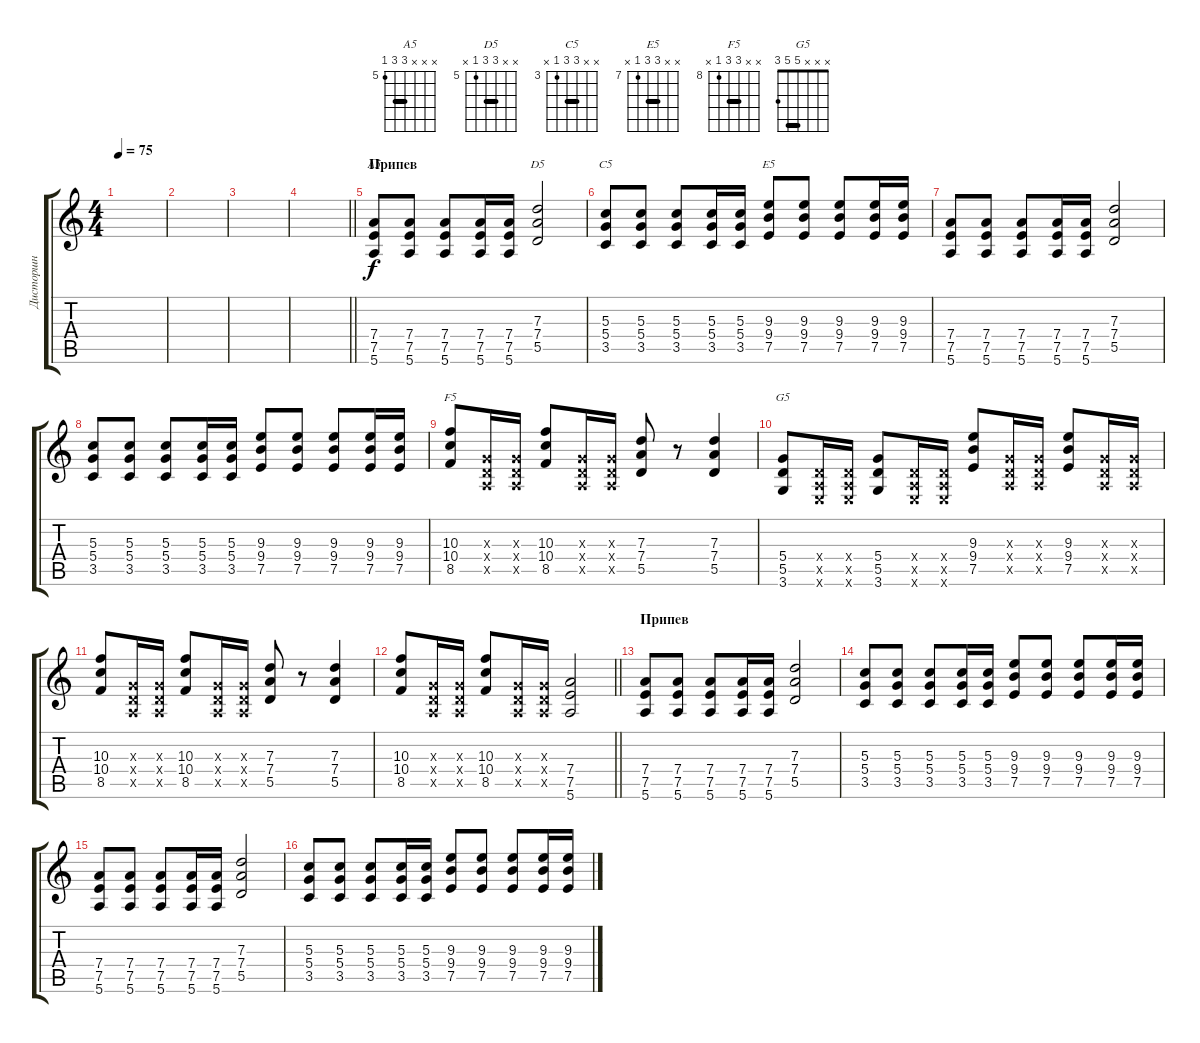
\track ("Дисторшн" "Дисторшн") {instrument distortionguitar}
\staff {score tabs}
\tuning (E4 B3 G3 D3 A2 E2) {hide}
\chord ("A5" x x x 7 7 5) {firstfret 5 barre 7}
\chord ("D5" x x 7 7 5 x) {firstfret 5 barre 7}
\chord ("C5" x x 5 5 3 x) {firstfret 3 barre 5}
\chord ("E5" x x 9 9 7 x) {firstfret 7 barre 9}
\chord ("F5" x x 10 10 8 x) {firstfret 8 barre 10}
\chord ("G5" x x x 5 5 3) {barre 5}
\ts (4 4)
\tempo 75
\clef g2
\ks c
|
|
|
\barLineRight lightlight
|
\section ("" "Припев")
(7.4 7.5 5.6).8{ch "A5"} (7.4 7.5 5.6).8 (7.4 7.5 5.6).8 (7.4 7.5 5.6).16 (7.4 7.5 5.6).16 (7.3 7.4 5.5).2{ch "D5"} |
(5.3 5.4 3.5).8{ch "C5"} (5.3 5.4 3.5).8 (5.3 5.4 3.5).8 (5.3 5.4 3.5).16 (5.3 5.4 3.5).16 (9.3 9.4 7.5).8{ch "E5"} (9.3 9.4 7.5).8 (9.3 9.4 7.5).8 (9.3 9.4 7.5).16 (9.3 9.4 7.5).16 |
(7.4 7.5 5.6).8 (7.4 7.5 5.6).8 (7.4 7.5 5.6).8 (7.4 7.5 5.6).16 (7.4 7.5 5.6).16 (7.3 7.4 5.5).2 |
(5.3 5.4 3.5).8 (5.3 5.4 3.5).8 (5.3 5.4 3.5).8 (5.3 5.4 3.5).16 (5.3 5.4 3.5).16 (9.3 9.4 7.5).8 (9.3 9.4 7.5).8 (9.3 9.4 7.5).8 (9.3 9.4 7.5).16 (9.3 9.4 7.5).16 |
(10.3 10.4 8.5).8{ch "F5"} (0.3{x} 0.4{x} 0.5{x}).16 (0.3{x} 0.4{x} 0.5{x}).16 (10.3 10.4 8.5).8 (0.3{x} 0.4{x} 0.5{x}).16 (0.3{x} 0.4{x} 0.5{x}).16 (7.3 7.4 5.5).8 r.8 (7.3 7.4 5.5).4 |
(5.4 5.5 3.6).8{ch "G5"} (0.4{x} 0.5{x} 0.6{x}).16 (0.4{x} 0.5{x} 0.6{x}).16 (5.4 5.5 3.6).8 (0.4{x} 0.5{x} 0.6{x}).16 (0.4{x} 0.5{x} 0.6{x}).16 (9.3 9.4 7.5).8 (0.3{x} 0.4{x} 0.5{x}).16 (0.3{x} 0.4{x} 0.5{x}).16 (9.3 9.4 7.5).8 (0.3{x} 0.4{x} 0.5{x}).16 (0.3{x} 0.4{x} 0.5{x}).16 |
(10.3 10.4 8.5).8 (0.3{x} 0.4{x} 0.5{x}).16 (0.3{x} 0.4{x} 0.5{x}).16 (10.3 10.4 8.5).8 (0.3{x} 0.4{x} 0.5{x}).16 (0.3{x} 0.4{x} 0.5{x}).16 (7.3 7.4 5.5).8 r.8 (7.3 7.4 5.5).4 |
\barLineRight lightlight
(10.3 10.4 8.5).8 (0.3{x} 0.4{x} 0.5{x}).16 (0.3{x} 0.4{x} 0.5{x}).16 (10.3 10.4 8.5).8 (0.3{x} 0.4{x} 0.5{x}).16 (0.3{x} 0.4{x} 0.5{x}).16 (7.4 7.5 5.6).2 |
\section ("" "Припев")
(7.4 7.5 5.6).8 (7.4 7.5 5.6).8 (7.4 7.5 5.6).8 (7.4 7.5 5.6).16 (7.4 7.5 5.6).16 (7.3 7.4 5.5).2 |
(5.3 5.4 3.5).8 (5.3 5.4 3.5).8 (5.3 5.4 3.5).8 (5.3 5.4 3.5).16 (5.3 5.4 3.5).16 (9.3 9.4 7.5).8 (9.3 9.4 7.5).8 (9.3 9.4 7.5).8 (9.3 9.4 7.5).16 (9.3 9.4 7.5).16 |
(7.4 7.5 5.6).8 (7.4 7.5 5.6).8 (7.4 7.5 5.6).8 (7.4 7.5 5.6).16 (7.4 7.5 5.6).16 (7.3 7.4 5.5).2 |
(5.3 5.4 3.5).8 (5.3 5.4 3.5).8 (5.3 5.4 3.5).8 (5.3 5.4 3.5).16 (5.3 5.4 3.5).16 (9.3 9.4 7.5).8 (9.3 9.4 7.5).8 (9.3 9.4 7.5).8 (9.3 9.4 7.5).16 (9.3 9.4 7.5).16
